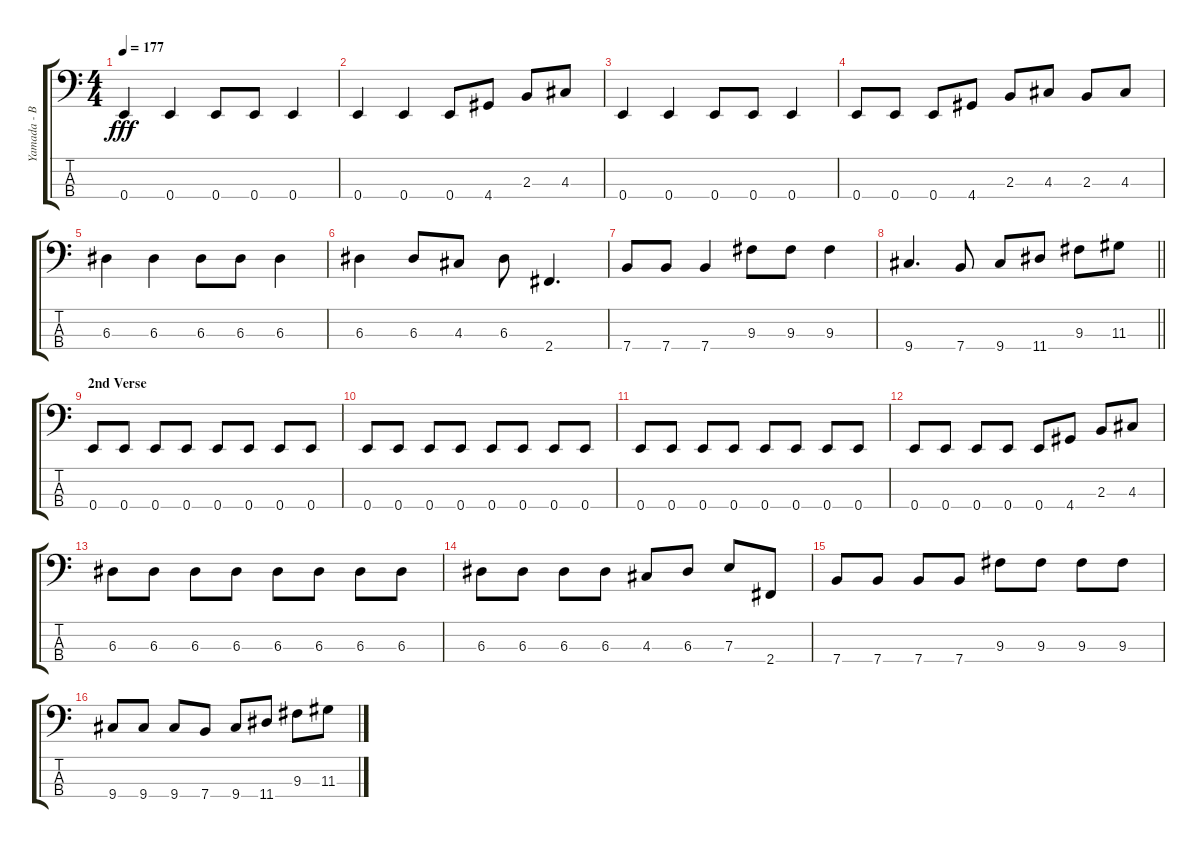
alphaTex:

\track ("Yamada - Bass" "Yamada - B") {instrument electricbasspick}
\staff {score tabs}
\tuning (G2 D2 A1 E1) {hide}
\ts (4 4)
\tempo 177
\clef f4
\ks c
0.4.4{dy fff} 0.4.4 0.4.8 0.4.8 0.4.4 |
0.4.4 0.4.4 0.4.8 4.4.8 2.3.8 4.3.8 |
0.4.4 0.4.4 0.4.8 0.4.8 0.4.4 |
0.4.8 0.4.8 0.4.8 4.4.8 2.3.8 4.3.8 2.3.8 4.3.8 |
6.3.4 6.3.4 6.3.8 6.3.8 6.3.4 |
6.3.4 6.3.8 4.3.8 6.3.8 2.4.4{d} |
7.4.8 7.4.8 7.4.4 9.3.8 9.3.8 9.3.4 |
\barLineRight lightlight
9.4.4{d} 7.4.8 9.4.8 11.4.8 9.3.8 11.3.8 |
\section ("" "2nd Verse")
0.4.8 0.4.8 0.4.8 0.4.8 0.4.8 0.4.8 0.4.8 0.4.8 |
0.4.8 0.4.8 0.4.8 0.4.8 0.4.8 0.4.8 0.4.8 0.4.8 |
0.4.8 0.4.8 0.4.8 0.4.8 0.4.8 0.4.8 0.4.8 0.4.8 |
0.4.8 0.4.8 0.4.8 0.4.8 0.4.8 4.4.8 2.3.8 4.3.8 |
6.3.8 6.3.8 6.3.8 6.3.8 6.3.8 6.3.8 6.3.8 6.3.8 |
6.3.8 6.3.8 6.3.8 6.3.8 4.3.8 6.3.8 7.3.8 2.4.8 |
7.4.8 7.4.8 7.4.8 7.4.8 9.3.8 9.3.8 9.3.8 9.3.8 |
9.4.8 9.4.8 9.4.8 7.4.8 9.4.8 11.4.8 9.3.8 11.3.8
